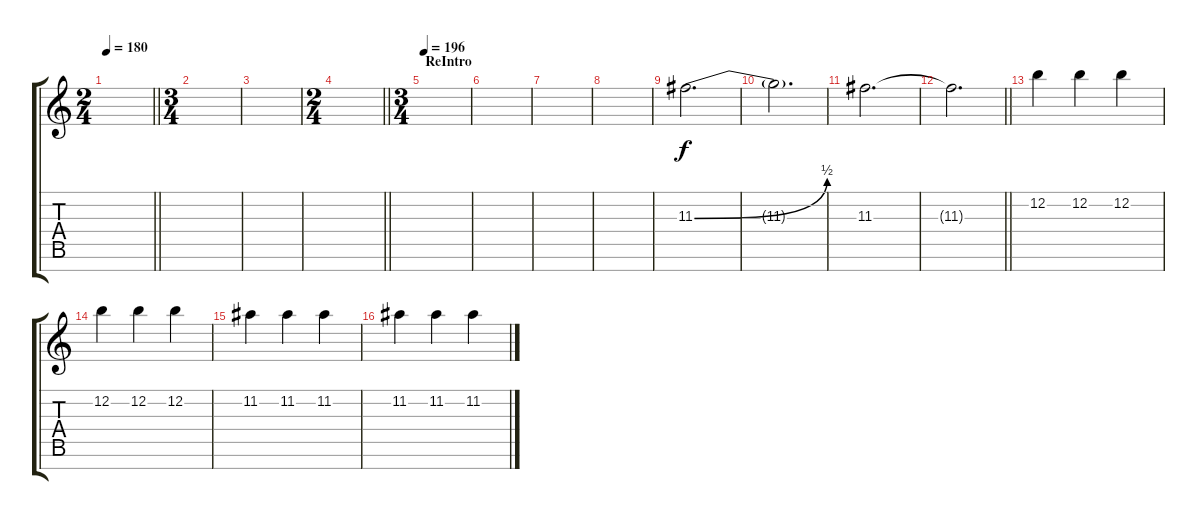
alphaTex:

\track "" {instrument overdrivenguitar}
\staff {score tabs}
\tuning (E4 B3 G3 D3 A2 E2 B1) {hide}
\ts (2 4)
\tempo 180
\clef g2
\barLineRight lightlight
\ks c
|
\ts (3 4)
|
|
\ts (2 4)
\barLineRight lightlight
|
\ts (3 4)
\section ("" "ReIntro")
\tempo 196
|
|
|
|
11.3{be (bend 0 0 60 2)}.2{d} |
11.3{t}.2{d} |
11.3.2{d} |
\barLineRight lightlight
11.3{t}.2{d} |
12.2.4 12.2.4 12.2.4 |
12.2.4 12.2.4 12.2.4 |
11.2.4 11.2.4 11.2.4 |
11.2.4 11.2.4 11.2.4
